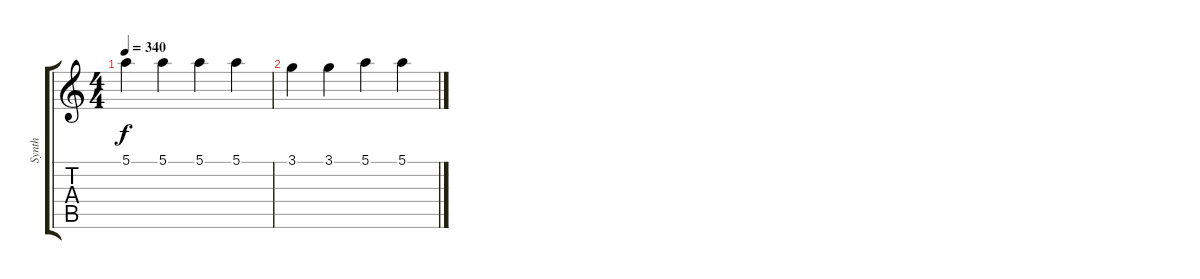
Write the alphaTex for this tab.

\track ("Synth" "Synth") {instrument overdrivenguitar}
\staff {score tabs}
\tuning (E4 B3 G3 D3 A2 E2) {hide}
\ts (4 4)
\tempo 340
\clef g2
\ks c
5.1.4{dy f} 5.1.4 5.1.4 5.1.4 |
3.1.4 3.1.4 5.1.4 5.1.4
